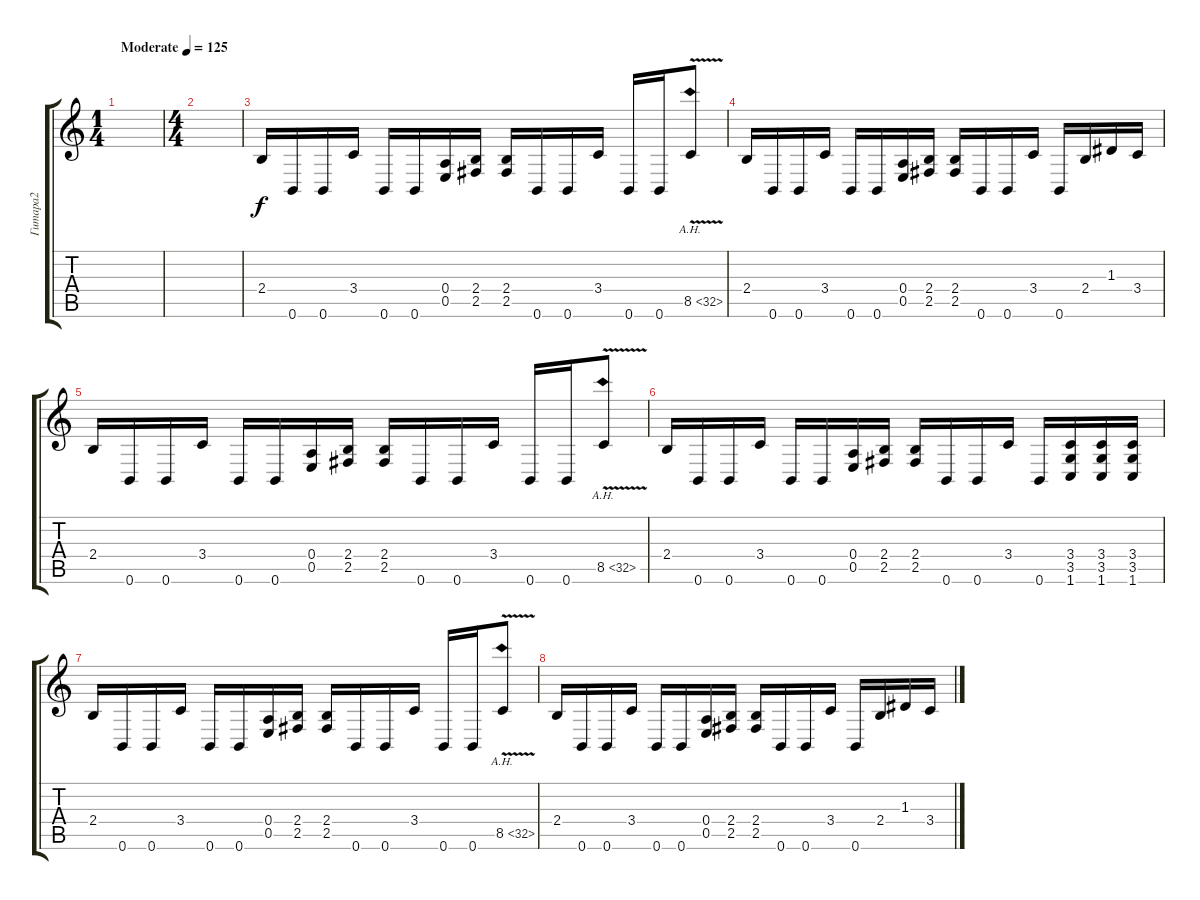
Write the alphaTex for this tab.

\track ("Гитара2" "Гитара2") {instrument distortionguitar}
\staff {score tabs}
\tuning (B3 G3 D3 A2 E2 B1) {hide}
\ts (1 4)
\tempo (125 "Moderate")
\clef g2
\ks c
|
\ts (4 4)
|
2.4.16 0.6.16 0.6.16 3.4.16 0.6.16 0.6.16 (0.4 0.5).16 (2.4 2.5).16 (2.4 2.5).16 0.6.16 0.6.16 3.4.16 0.6.16 0.6.16 8.5{ah 24 v}.8 |
2.4.16 0.6.16 0.6.16 3.4.16 0.6.16 0.6.16 (0.4 0.5).16 (2.4 2.5).16 (2.4 2.5).16 0.6.16 0.6.16 3.4.16 0.6.16 2.4.16 1.3.16 3.4.16 |
2.4.16 0.6.16 0.6.16 3.4.16 0.6.16 0.6.16 (0.4 0.5).16 (2.4 2.5).16 (2.4 2.5).16 0.6.16 0.6.16 3.4.16 0.6.16 0.6.16 8.5{ah 24 v}.8 |
2.4.16 0.6.16 0.6.16 3.4.16 0.6.16 0.6.16 (0.4 0.5).16 (2.4 2.5).16 (2.4 2.5).16 0.6.16 0.6.16 3.4.16 0.6.16 (3.4 3.5 1.6).16 (3.4 3.5 1.6).16 (3.4 3.5 1.6).16 |
2.4.16 0.6.16 0.6.16 3.4.16 0.6.16 0.6.16 (0.4 0.5).16 (2.4 2.5).16 (2.4 2.5).16 0.6.16 0.6.16 3.4.16 0.6.16 0.6.16 8.5{ah 24 v}.8 |
2.4.16 0.6.16 0.6.16 3.4.16 0.6.16 0.6.16 (0.4 0.5).16 (2.4 2.5).16 (2.4 2.5).16 0.6.16 0.6.16 3.4.16 0.6.16 2.4.16 1.3.16 3.4.16
